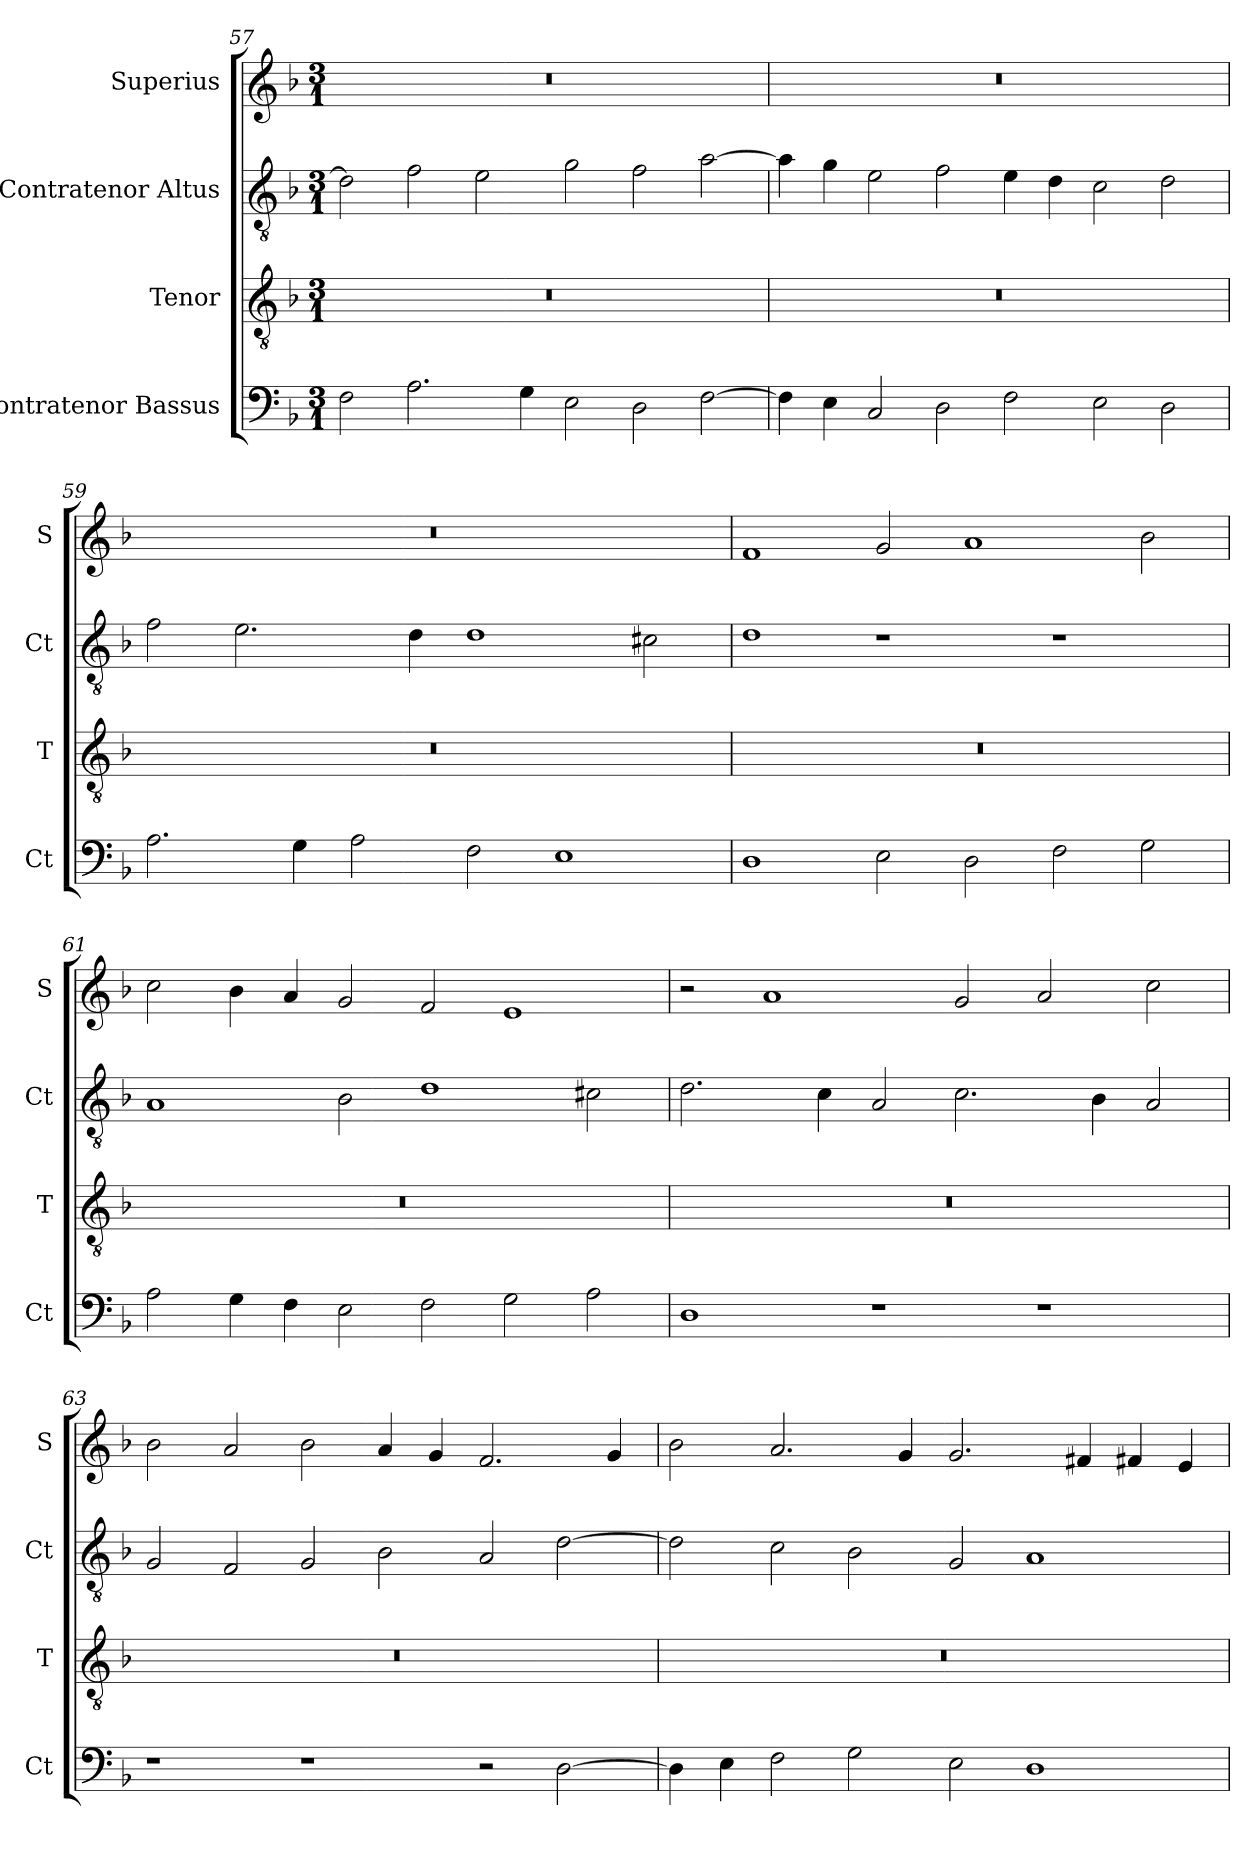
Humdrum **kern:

**kern	**kern	**kern	**kern
*part4	*part3	*part2	*part1
*staff4	*staff3	*staff2	*staff1
*I"Contratenor Bassus	*I"Tenor	*I"Contratenor Altus	*I"Superius
*I'Ct	*I'T	*I'Ct	*I'S
*clefF4	*clefGv2	*clefGv2	*clefG2
*k[b-]	*k[b-]	*k[b-]	*k[b-]
*M3/1	*M3/1	*M3/1	*M3/1
=57	=57	=57	=57
2F	0.r	2d]	0.r
2.A	.	2f	.
.	.	2e	.
4G	.	.	.
2E	.	2g	.
2D	.	2f	.
[2F	.	[2a	.
=58	=58	=58	=58
4F]	0.r	4a]	0.r
4E	.	4g	.
2C	.	2e	.
2D	.	2f	.
2F	.	4e	.
.	.	4d	.
2E	.	2c	.
2D	.	2d	.
=59	=59	=59	=59
2.A	0.r	2f	0.r
.	.	2.e	.
4G	.	.	.
2A	.	.	.
.	.	4d	.
2F	.	1d	.
1E	.	.	.
.	.	2c#X	.
=60	=60	=60	=60
1D	0.r	1d	1f
2E	.	1r	2g
2D	.	.	1a
2F	.	1r	.
2G	.	.	2b-
=61	=61	=61	=61
2A	0.r	1A	2cc
4G	.	.	4b-
4F	.	.	4a
2E	.	2B-	2g
2F	.	1d	2f
2G	.	.	1e
2A	.	2c#X	.
=62	=62	=62	=62
1D	0.r	2.d	2r
.	.	.	1a
.	.	4c	.
1r	.	2A	.
.	.	2.c	2g
1r	.	.	2a
.	.	4B-	.
.	.	2A	2cc
=63	=63	=63	=63
1r	0.r	2G	2b-
.	.	2F	2a
1r	.	2G	2b-
.	.	2B-	4a
.	.	.	4g
2r	.	2A	2.f
[2D	.	[2d	.
.	.	.	4g
=64	=64	=64	=64
4D]	0.r	2d]	2b-
4E	.	.	.
2F	.	2c	2.a
2G	.	2B-	.
.	.	.	4g
2E	.	2G	2.g
1D	.	1A	.
.	.	.	4f#X
.	.	.	4f#X
.	.	.	4e
=	=	=	=
*-	*-	*-	*-
